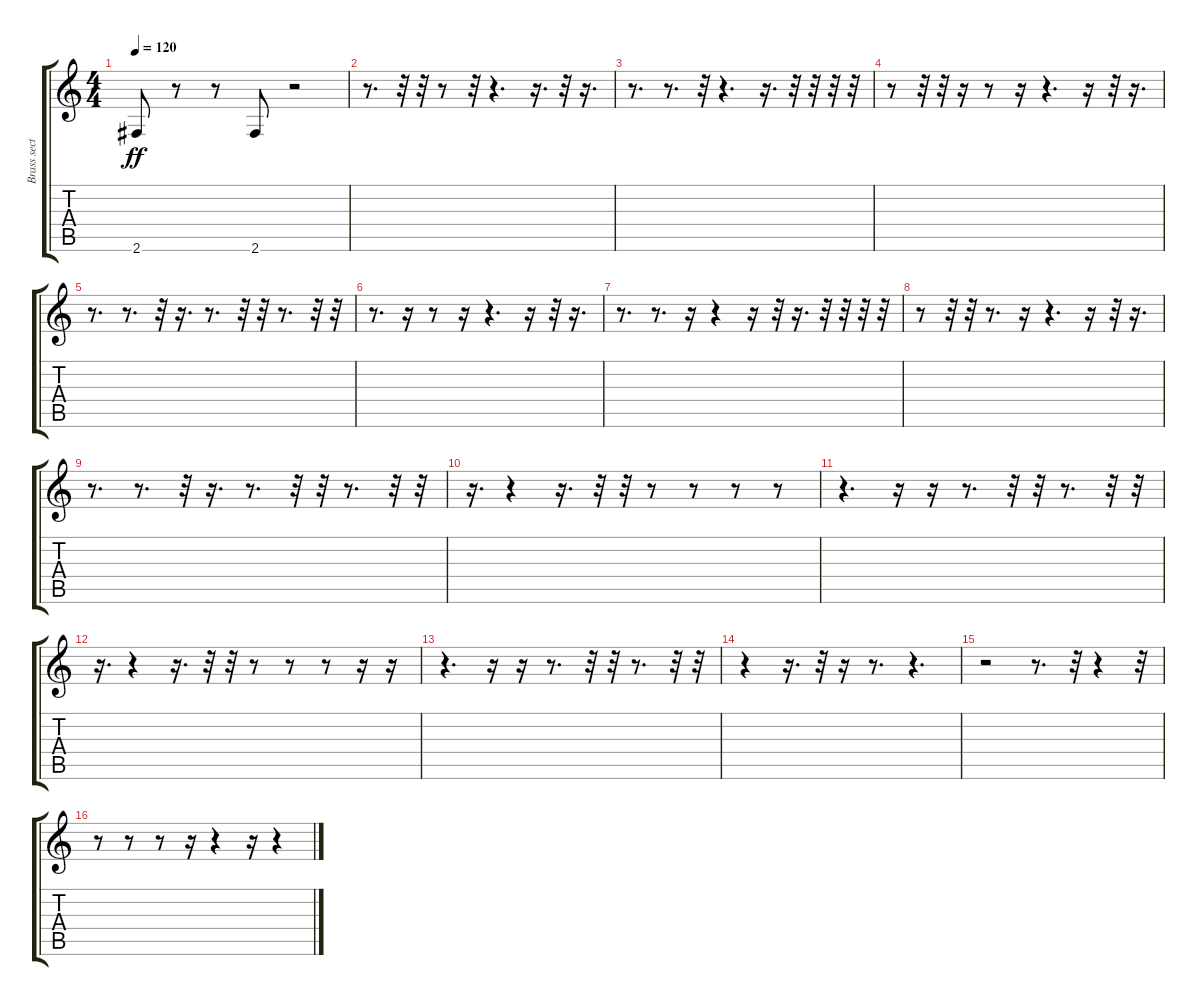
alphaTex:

\track ("Brass section" "Brass sect") {instrument synthbass1}
\staff {score tabs}
\tuning (E4 B3 G3 D3 A2 E2) {hide}
\ts (4 4)
\tempo 120
\clef g2
\ks c
2.6.8{dy ff} r.8 r.8 2.6.8 r.2 |
r.8{d} r.32 r.32 r.8 r.32 r.4{d} r.16{d} r.32 r.16{d} |
r.8{d} r.8{d} r.32 r.4{d} r.16{d} r.32 r.32 r.32 r.32 |
r.8 r.32 r.32 r.16 r.8 r.16 r.4{d} r.16 r.32 r.16{d} |
r.8{d} r.8{d} r.32 r.16{d} r.8{d} r.32 r.32 r.8{d} r.32 r.32 |
r.8{d} r.16 r.8 r.16 r.4{d} r.16 r.32 r.16{d} |
r.8{d} r.8{d} r.16 r.4 r.16 r.32 r.16{d} r.32 r.32 r.32 r.32 |
r.8 r.32 r.32 r.8{d} r.16 r.4{d} r.16 r.32 r.16{d} |
r.8{d} r.8{d} r.32 r.16{d} r.8{d} r.32 r.32 r.8{d} r.32 r.32 |
r.16{d} r.4 r.16{d} r.32 r.32 r.8 r.8 r.8 r.8 |
r.4{d} r.16 r.16 r.8{d} r.32 r.32 r.8{d} r.32 r.32 |
r.16{d} r.4 r.16{d} r.32 r.32 r.8 r.8 r.8 r.16 r.16 |
r.4{d} r.16 r.16 r.8{d} r.32 r.32 r.8{d} r.32 r.32 |
r.4 r.16{d} r.32 r.16 r.8{d} r.4{d} |
r.2 r.8{d} r.32 r.4 r.32 |
r.8 r.8 r.8 r.16 r.4 r.16 r.4
